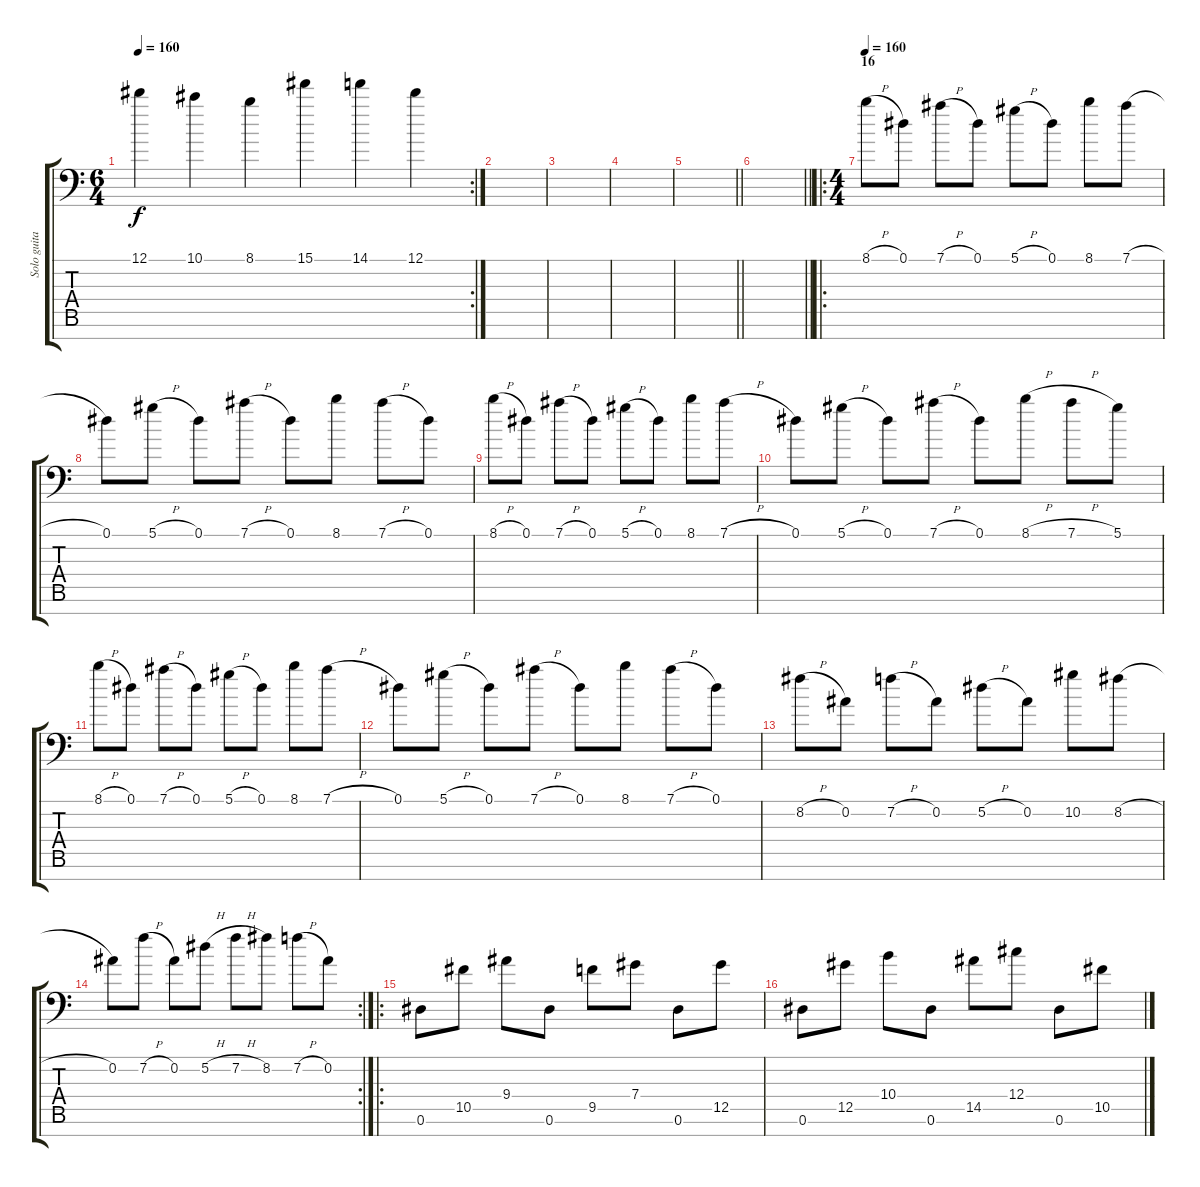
\track ("Solo guitar" "Solo guita") {instrument distortionguitar}
\staff {score tabs}
\tuning (Eb4 Bb3 Gb3 Db3 Ab2 Eb2 Ab1) {hide}
\rc 2
\ts (6 4)
\tempo 160
\clef f4
\ks c
12.1.4{dy f} 10.1.4 8.1.4 15.1.4 14.1.4 12.1.4 |
|
|
|
\barLineRight lightlight
|
\barLineRight lightlight
|
\ro
\ts (4 4)
\section ("" "16")
\tempo 160
8.1{h}.8{instrument distortionguitar} 0.1.8 7.1{h}.8 0.1.8 5.1{h}.8 0.1.8 8.1.8 7.1{h}.8 |
0.1.8 5.1{h}.8 0.1.8 7.1{h}.8 0.1.8 8.1.8 7.1{h}.8 0.1.8 |
8.1{h}.8{instrument distortionguitar} 0.1.8 7.1{h}.8 0.1.8 5.1{h}.8 0.1.8 8.1.8 7.1{h}.8 |
0.1.8 5.1{h}.8 0.1.8 7.1{h}.8 0.1.8 8.1{h}.8 7.1{h}.8 5.1.8 |
8.1{h}.8{instrument distortionguitar} 0.1.8 7.1{h}.8 0.1.8 5.1{h}.8 0.1.8 8.1.8 7.1{h}.8 |
0.1.8 5.1{h}.8 0.1.8 7.1{h}.8 0.1.8 8.1.8 7.1{h}.8 0.1.8 |
8.2{h}.8{instrument distortionguitar} 0.2.8 7.2{h}.8 0.2.8 5.2{h}.8 0.2.8 10.2.8 8.2{h}.8 |
\rc 2
0.2.8 7.2{h}.8 0.2.8 5.2{h}.8 7.2{h}.8 8.2.8 7.2{h}.8 0.2.8 |
\ro
0.6.8 10.5.8 9.4.8 0.6.8 9.5.8 7.4.8 0.6.8 12.5.8 |
0.6.8 12.5.8 10.4.8 0.6.8 14.5.8 12.4.8 0.6.8 10.5.8
